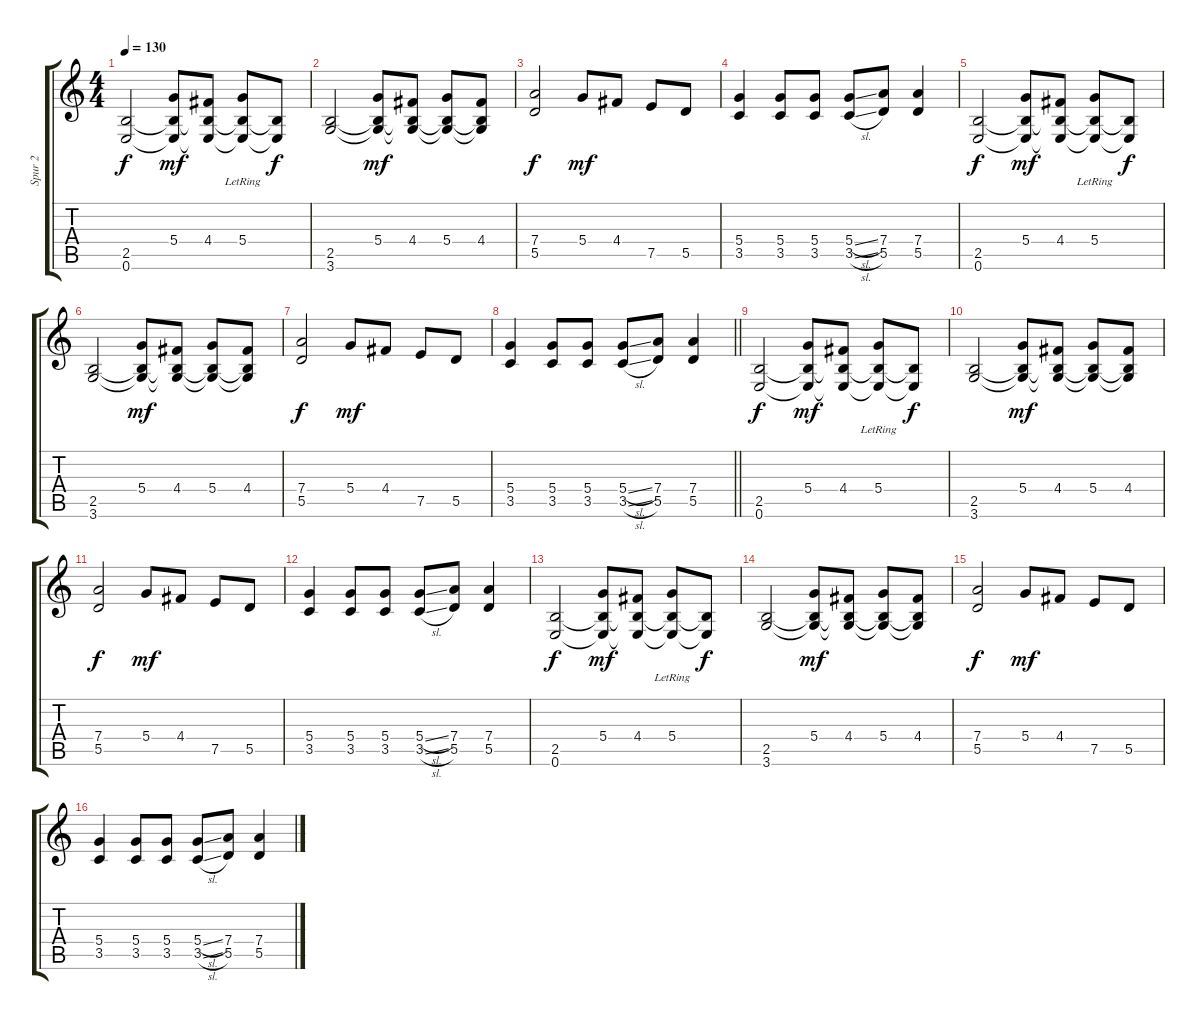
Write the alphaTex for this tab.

\track ("Spur 2" "Spur 2") {instrument acousticguitarsteel}
\staff {score tabs}
\tuning (E4 B3 G3 D3 A2 E2) {hide}
\ts (4 4)
\tempo 130
\clef g2
\ks c
(2.5 0.6).2{dy f instrument distortionguitar} (5.4 2.5{t} 0.6{t}).8{dy mf} (4.4 2.5{t} 0.6{t}).8 (5.4{lr} 2.5{t} 0.6{t}).8 (2.5{t} 0.6{t}).8{dy f} |
(2.5 3.6).2 (5.4 2.5{t} 3.6{t}).8{dy mf} (4.4 2.5{t} 3.6{t}).8 (5.4 2.5{t} 3.6{t}).8 (4.4 2.5{t} 3.6{t}).8 |
(7.4 5.5).2{dy f} 5.4.8{dy mf} 4.4.8 7.5.8 5.5.8 |
(5.4 3.5).4 (5.4 3.5).8 (5.4 3.5).8 (5.4{sl} 3.5{sl}).8 (7.4 5.5).8 (7.4 5.5).4 |
(2.5 0.6).2{dy f} (5.4 2.5{t} 0.6{t}).8{dy mf} (4.4 2.5{t} 0.6{t}).8 (5.4{lr} 2.5{t} 0.6{t}).8 (2.5{t} 0.6{t}).8{dy f} |
(2.5 3.6).2 (5.4 2.5{t} 3.6{t}).8{dy mf} (4.4 2.5{t} 3.6{t}).8 (5.4 2.5{t} 3.6{t}).8 (4.4 2.5{t} 3.6{t}).8 |
(7.4 5.5).2{dy f} 5.4.8{dy mf} 4.4.8 7.5.8 5.5.8 |
\barLineRight lightlight
(5.4 3.5).4 (5.4 3.5).8 (5.4 3.5).8 (5.4{sl} 3.5{sl}).8 (7.4 5.5).8 (7.4 5.5).4 |
(2.5 0.6).2{dy f instrument distortionguitar} (5.4 2.5{t} 0.6{t}).8{dy mf} (4.4 2.5{t} 0.6{t}).8 (5.4{lr} 2.5{t} 0.6{t}).8 (2.5{t} 0.6{t}).8{dy f} |
(2.5 3.6).2 (5.4 2.5{t} 3.6{t}).8{dy mf} (4.4 2.5{t} 3.6{t}).8 (5.4 2.5{t} 3.6{t}).8 (4.4 2.5{t} 3.6{t}).8 |
(7.4 5.5).2{dy f} 5.4.8{dy mf} 4.4.8 7.5.8 5.5.8 |
(5.4 3.5).4 (5.4 3.5).8 (5.4 3.5).8 (5.4{sl} 3.5{sl}).8 (7.4 5.5).8 (7.4 5.5).4 |
(2.5 0.6).2{dy f instrument distortionguitar} (5.4 2.5{t} 0.6{t}).8{dy mf} (4.4 2.5{t} 0.6{t}).8 (5.4{lr} 2.5{t} 0.6{t}).8 (2.5{t} 0.6{t}).8{dy f} |
(2.5 3.6).2 (5.4 2.5{t} 3.6{t}).8{dy mf} (4.4 2.5{t} 3.6{t}).8 (5.4 2.5{t} 3.6{t}).8 (4.4 2.5{t} 3.6{t}).8 |
(7.4 5.5).2{dy f} 5.4.8{dy mf} 4.4.8 7.5.8 5.5.8 |
(5.4 3.5).4 (5.4 3.5).8 (5.4 3.5).8 (5.4{sl} 3.5{sl}).8 (7.4 5.5).8 (7.4 5.5).4
